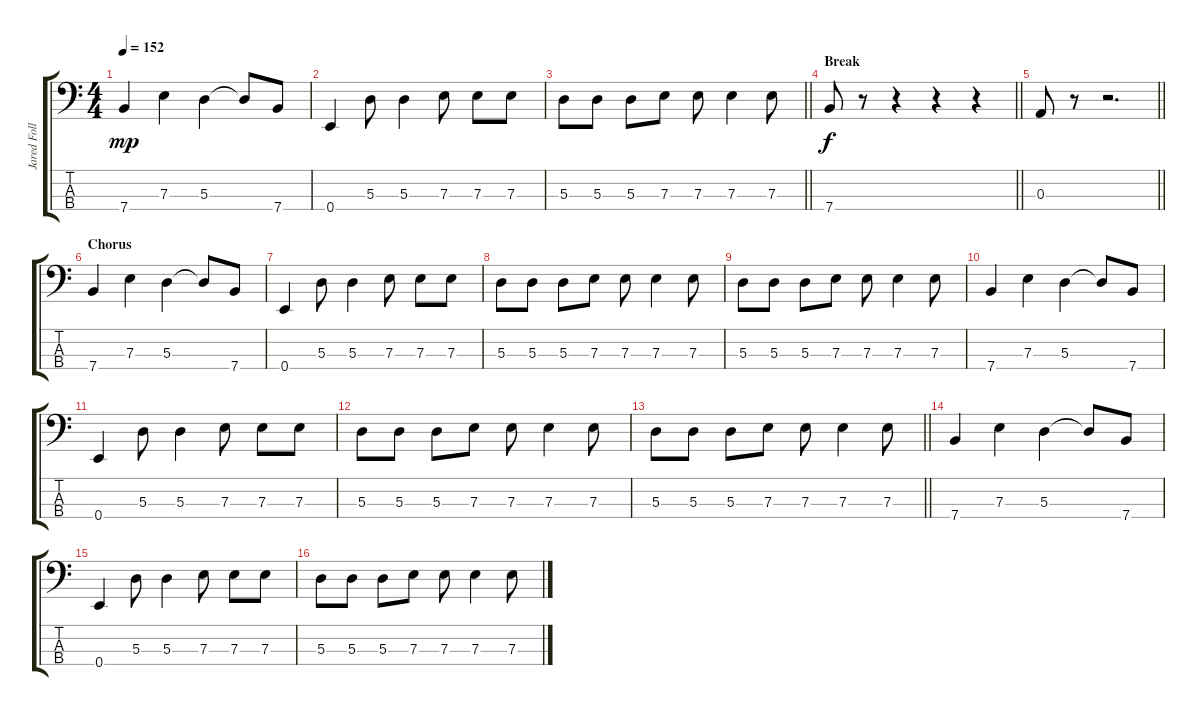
\track ("Jared Followill" "Jared Foll") {instrument electricbassfinger}
\staff {score tabs}
\tuning (G2 D2 A1 E1) {hide}
\ts (4 4)
\tempo 152
\clef f4
\ks c
7.4.4{dy mp} 7.3.4 5.3.4 5.3{t}.8 7.4.8 |
0.4.4 5.3.8 5.3.4 7.3.8 7.3.8 7.3.8 |
\barLineRight lightlight
5.3.8 5.3.8 5.3.8 7.3.8 7.3.8 7.3.4 7.3.8 |
\section ("" "Break")
\barLineRight lightlight
7.4.8{dy f} r.8 r.4 r.4 r.4 |
\barLineRight lightlight
0.3.8 r.8 r.2{d} |
\section ("" "Chorus")
7.4.4 7.3.4 5.3.4 5.3{t}.8 7.4.8 |
0.4.4 5.3.8 5.3.4 7.3.8 7.3.8 7.3.8 |
5.3.8 5.3.8 5.3.8 7.3.8 7.3.8 7.3.4 7.3.8 |
5.3.8 5.3.8 5.3.8 7.3.8 7.3.8 7.3.4 7.3.8 |
7.4.4 7.3.4 5.3.4 5.3{t}.8 7.4.8 |
0.4.4 5.3.8 5.3.4 7.3.8 7.3.8 7.3.8 |
5.3.8 5.3.8 5.3.8 7.3.8 7.3.8 7.3.4 7.3.8 |
\barLineRight lightlight
5.3.8 5.3.8 5.3.8 7.3.8 7.3.8 7.3.4 7.3.8 |
\section ("" "")
7.4.4 7.3.4 5.3.4 5.3{t}.8 7.4.8 |
0.4.4 5.3.8 5.3.4 7.3.8 7.3.8 7.3.8 |
5.3.8 5.3.8 5.3.8 7.3.8 7.3.8 7.3.4 7.3.8
